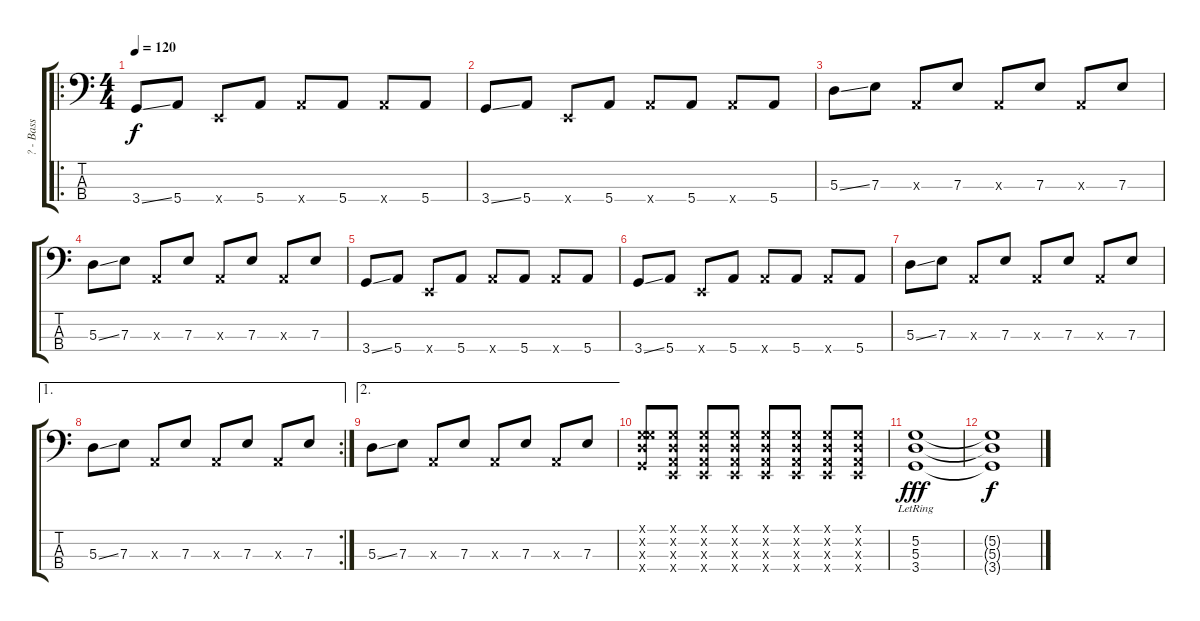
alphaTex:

\track ("? - Bass" "? - Bass") {instrument electricbassfinger}
\staff {score tabs}
\tuning (G2 D2 A1 E1) {hide}
\ro
\ts (4 4)
\tempo 120
\clef f4
\ks c
3.4{ss}.8{dy f} 5.4.8 0.4{x}.8 5.4.8 5.4{x}.8 5.4.8 5.4{x}.8 5.4.8 |
3.4{ss}.8 5.4.8 0.4{x}.8 5.4.8 5.4{x}.8 5.4.8 5.4{x}.8 5.4.8 |
5.3{ss}.8 7.3.8 0.3{x}.8 7.3.8 0.3{x}.8 7.3.8 0.3{x}.8 7.3.8 |
5.3{ss}.8 7.3.8 0.3{x}.8 7.3.8 0.3{x}.8 7.3.8 0.3{x}.8 7.3.8 |
3.4{ss}.8 5.4.8 0.4{x}.8 5.4.8 5.4{x}.8 5.4.8 5.4{x}.8 5.4.8 |
3.4{ss}.8 5.4.8 0.4{x}.8 5.4.8 5.4{x}.8 5.4.8 5.4{x}.8 5.4.8 |
5.3{ss}.8 7.3.8 0.3{x}.8 7.3.8 0.3{x}.8 7.3.8 0.3{x}.8 7.3.8 |
\ae 1
\rc 2
5.3{ss}.8 7.3.8 0.3{x}.8 7.3.8 0.3{x}.8 7.3.8 0.3{x}.8 7.3.8 |
\ae 2
5.3{ss}.8 7.3.8 0.3{x}.8 7.3.8 0.3{x}.8 7.3.8 0.3{x}.8 7.3.8 |
(0.1{x} 5.2{x} 5.3{x} 3.4{x}).8 (0.1{x} 0.2{x} 0.3{x} 0.4{x}).8 (0.1{x} 0.2{x} 0.3{x} 0.4{x}).8 (0.1{x} 0.2{x} 0.3{x} 0.4{x}).8 (0.1{x} 0.2{x} 0.3{x} 0.4{x}).8 (0.1{x} 0.2{x} 0.3{x} 0.4{x}).8 (0.1{x} 0.2{x} 0.3{x} 0.4{x}).8 (0.1{x} 0.2{x} 0.3{x} 0.4{x}).8 |
(5.2{lr} 5.3{lr} 3.4{lr}).1{dy fff} |
(5.2{t} 5.3{t} 3.4{t}).1{dy f}
